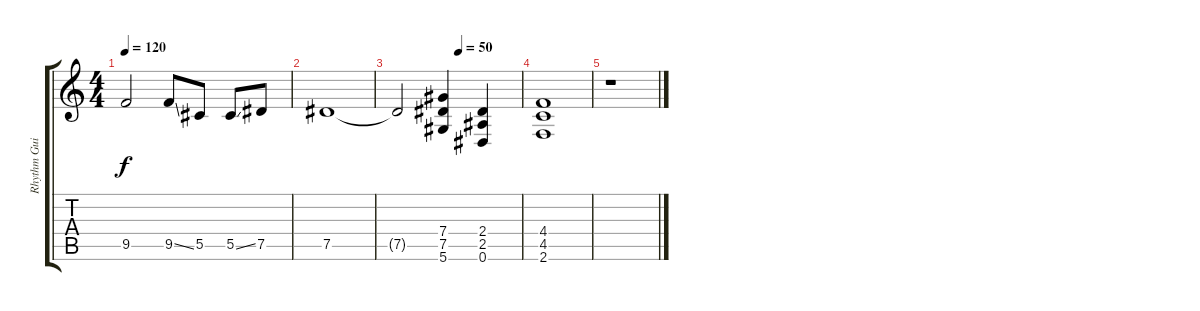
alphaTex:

\track ("Rhythm Guitar 1" "Rhythm Gui") {instrument distortionguitar}
\staff {score tabs}
\tuning (Eb4 Bb3 Gb3 Db3 Ab2 Eb2) {hide}
\ts (4 4)
\tempo 120
\clef g2
\ks c
9.5{t}.2{dy f} 9.5{ss}.8 5.5.8 5.5{ss}.8 7.5.8 |
7.5.1 |
\tempo (50 0.5)
7.5{t}.2 (7.4 7.5 5.6).4 (2.4 2.5 0.6).4 |
(4.4 4.5 2.6).1 |
r.1
